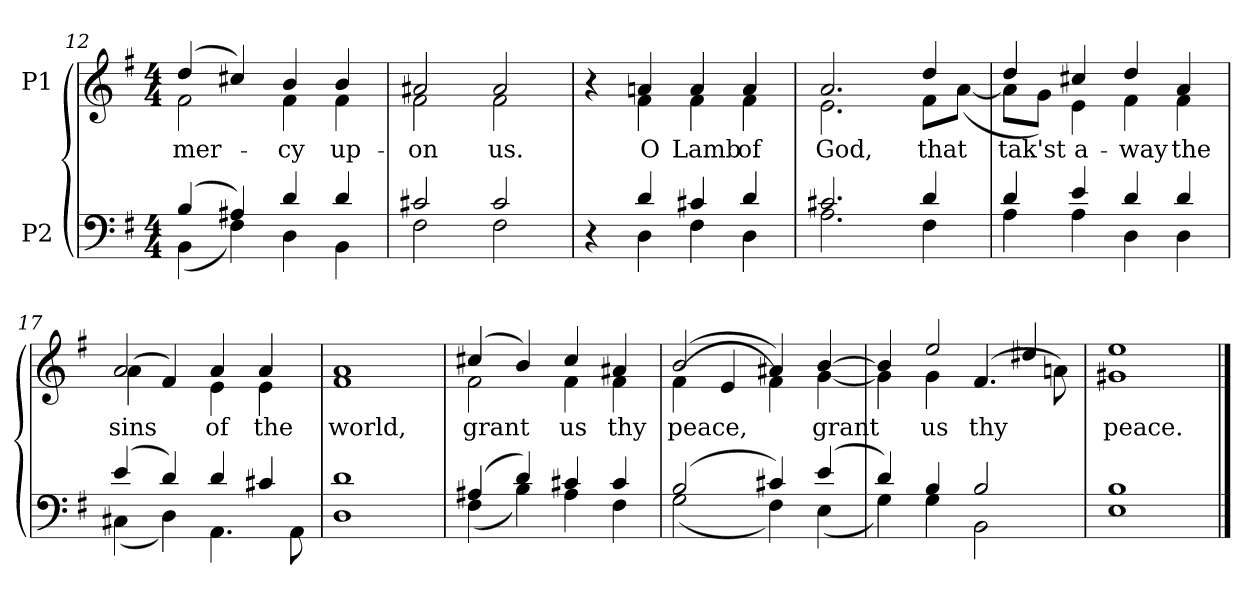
**kern	**kern	**text
*part2	*part1	*part1
*staff2	*staff1	*staff1
*I"P2	*I"P1	*
!!LO:LB:g=z
*clefF4	*clefG2	*
*k[f#]	*k[f#]	*
*G:	*G:	*
*M4/4	*M4/4	*
=12	=12	=12
*^	*^	*
!	!	!	!	!LO:LY:b:color=#000000
(4Bi/	(4BBi\	(4ddi/	2f#i\	mer-
4A#Xi/)	4F#i\)	4cc#Xi/)	.	.
!	!	!	!	!LO:LY:b:color=#000000
4di/	4Di\	4bi/	4f#i\	-cy
!	!	!	!	!LO:LY:b:color=#000000
4di/	4BBi\	4bi/	4f#i\	up-
=13	=13	=13	=13	=13
!	!	!	!	!LO:LY:b:color=#000000
2c#Xi/	2F#i\	2a#Xi/	2f#i\	-on
!	!	!	!	!LO:LY:b:color=#000000
2c#i/	2F#i\	2a#i/	2f#i\	us.
=14	=14	=14	=14	=14
4r	4ryy	4r	4ryy	.
!	!	!	!	!LO:LY:b:color=#000000
4di/	4Di\	4ani/	4f#i\	O
!	!	!	!	!LO:LY:b:color=#000000
4c#Xi/	4F#i\	4ai/	4f#i\	Lamb
!	!	!	!	!LO:LY:b:color=#000000
4di/	4Di\	4ai/	4f#i\	of
=15	=15	=15	=15	=15
!	!	!	!	!LO:LY:b:color=#000000
2.c#Xi/	2.Ai\	2.ai/	2.ei\	God,
!	!	!	!	!LO:LY:b:color=#000000
4di/	4F#i\	4ddi/	8f#i\L	that
.	.	.	([8ai\J	.
=16	=16	=16	=16	=16
!	!	!	!	!LO:LY:b:color=#000000
4di/	4Ai\	4ddi/	8ai\L]	tak'st
.	.	.	8gi\J)	.
!	!	!	!	!LO:LY:b:color=#000000
4ei/	4Ai\	4cc#Xi/	4ei\	a-
!	!	!	!	!LO:LY:b:color=#000000
4di/	4Di\	4ddi/	4f#i\	-way
!	!	!	!	!LO:LY:b:color=#000000
4di/	4Di\	4ai/	4f#i\	the
!!LO:LB:g=z	!!
=17	=17	=17	=17	=17
!	!	!	!	!LO:LY:b:color=#000000
(4ei/	(4C#Xi\	2ai/	(4ai\	sins
4di/)	4Di\)	.	4f#i/)	.
!	!	!	!	!LO:LY:b:color=#000000
4di/	4.AAi\	4ai/	4ei\	of
!	!	!	!	!LO:LY:b:color=#000000
4c#Xi/	.	4ai/	4ei\	the
.	8AAi\	.	.	.
=18	=18	=18	=18	=18
!	!	!	!	!LO:LY:b:color=#000000
1di	1Di	1ai	1f#i	world,
=19	=19	=19	=19	=19
!	!	!	!	!LO:LY:b:color=#000000
(4A#Xi/	(4F#i\	(4cc#Xi/	2f#i\	grant
4di/)	4Bi\)	4bi/)	.	.
!	!	!	!	!LO:LY:b:color=#000000
4c#Xi/	4A#i\	4cc#i/	4f#i\	us
!	!	!	!	!LO:LY:b:color=#000000
4c#i/	4F#i\	4a#Xi/	4f#i\	thy
=20	=20	=20	=20	=20
!	!	!	!	!LO:LY:b:color=#000000
(2Bi/	(2Gi\	(2bi/	(4f#i\	peace,
.	.	.	4ei/	.
4c#Xi/)	4F#i\)	4a#Xi/)	4f#i\)	.
!	!	!	!	!LO:LY:b:color=#000000
(4ei/	(4Ei\	[4bi/	[4gi\	grant
=21	=21	=21	=21	=21
4di/)	4Gi\)	4bi/]	4gi\]	.
!	!	!	!	!LO:LY:b:color=#000000
4Bi/	4Gi\	2eei/	4gi\	us
!	!	!	!	!LO:LY:b:color=#000000
2Bi/	2BBi\	.	(4.f#i/	thy
.	.	4dd#Xi/	.	.
.	.	.	8ani\)	.
=22	=22	=22	=22	=22
!	!	!	!	!LO:LY:b:color=#000000
1Bi	1Ei	1eei	1g#Xi	peace.
*v	*v	*	*	*
*	*v	*v	*
==	==	==
*-	*-	*-
